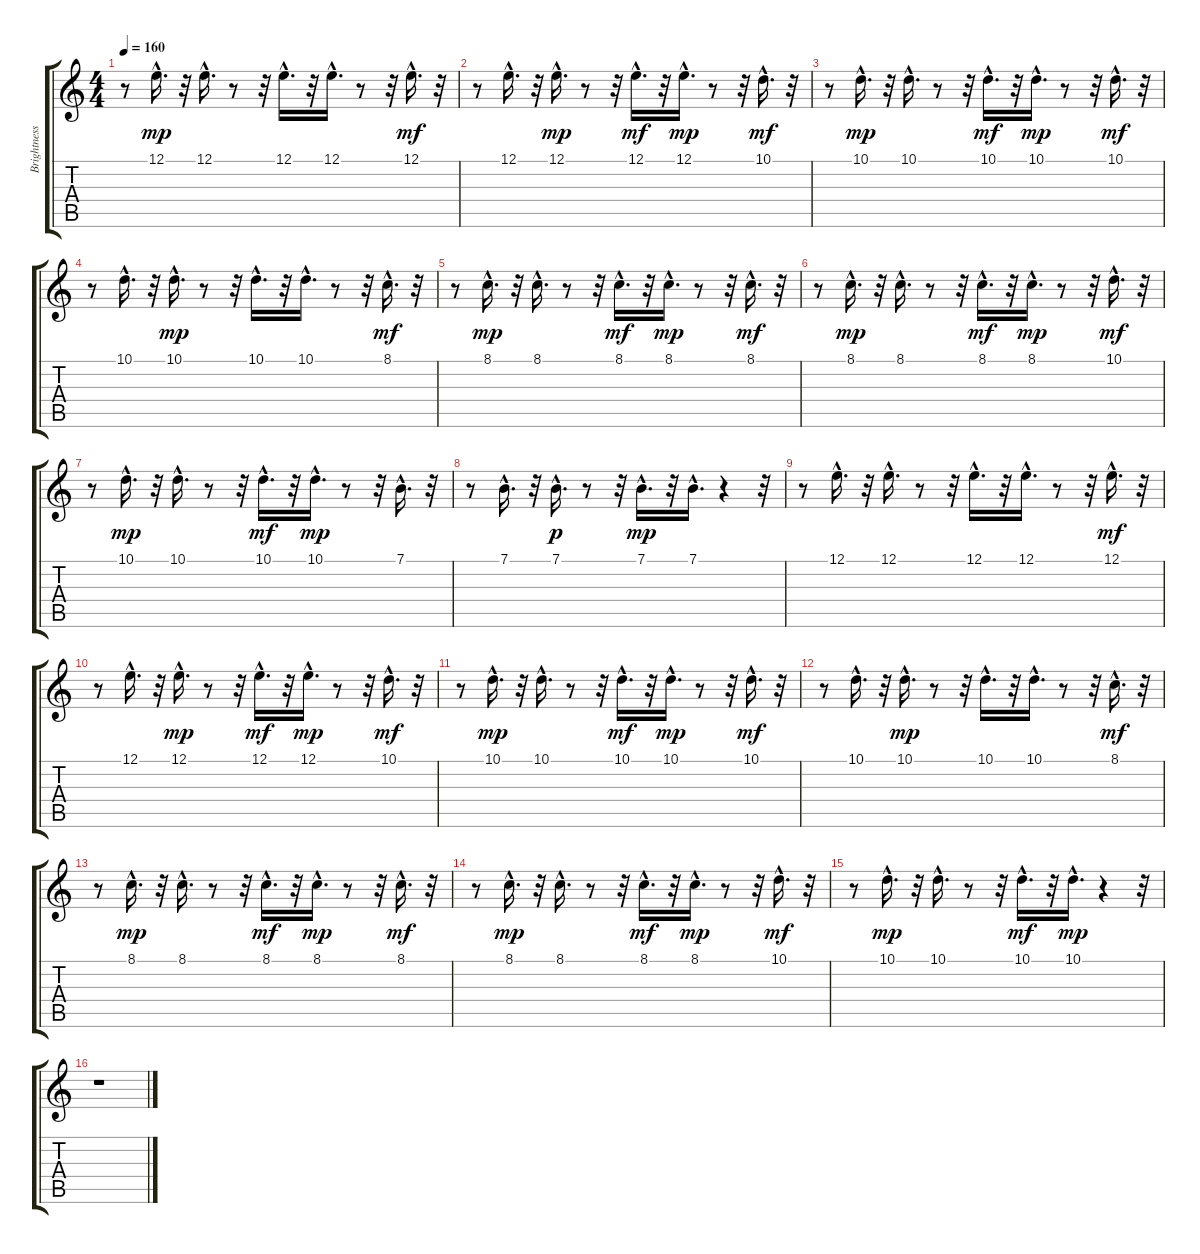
\track ("Brightness" "Brightness") {instrument fx5brightness}
\staff {score tabs}
\tuning (E4 B3 G3 D3 A2 E2) {hide}
\ts (4 4)
\tempo 160
\clef g2
\ks c
r.8{dy mp} 12.1{hac}.16{d} r.32 12.1{hac}.16{d} r.8 r.32 12.1{hac}.16{d} r.32 12.1{hac}.16{d} r.8 r.32 12.1{hac}.16{d dy mf} r.32 |
r.8 12.1{hac}.16{d} r.32 12.1{hac}.16{d dy mp} r.8 r.32 12.1{hac}.16{d dy mf} r.32 12.1{hac}.16{d dy mp} r.8 r.32 10.1{hac}.16{d dy mf} r.32 |
r.8 10.1{hac}.16{d dy mp} r.32 10.1{hac}.16{d} r.8 r.32 10.1{hac}.16{d dy mf} r.32 10.1{hac}.16{d dy mp} r.8 r.32 10.1{hac}.16{d dy mf} r.32 |
r.8 10.1{hac}.16{d} r.32 10.1{hac}.16{d dy mp} r.8 r.32 10.1{hac}.16{d} r.32 10.1{hac}.16{d} r.8 r.32 8.1{hac}.16{d dy mf} r.32 |
r.8 8.1{hac}.16{d dy mp} r.32 8.1{hac}.16{d} r.8 r.32 8.1{hac}.16{d dy mf} r.32 8.1{hac}.16{d dy mp} r.8 r.32 8.1{hac}.16{d dy mf} r.32 |
r.8 8.1{hac}.16{d dy mp} r.32 8.1{hac}.16{d} r.8 r.32 8.1{hac}.16{d dy mf} r.32 8.1{hac}.16{d dy mp} r.8 r.32 10.1{hac}.16{d dy mf} r.32 |
r.8 10.1{hac}.16{d dy mp} r.32 10.1{hac}.16{d} r.8 r.32 10.1{hac}.16{d dy mf} r.32 10.1{hac}.16{d dy mp} r.8 r.32 7.1{hac}.16{d} r.32 |
r.8 7.1{hac}.16{d} r.32 7.1{hac}.16{d dy p} r.8 r.32 7.1{hac}.16{d dy mp} r.32 7.1{hac}.16{d} r.4 r.32 |
r.8 12.1{hac}.16{d} r.32 12.1{hac}.16{d} r.8 r.32 12.1{hac}.16{d} r.32 12.1{hac}.16{d} r.8 r.32 12.1{hac}.16{d dy mf} r.32 |
r.8 12.1{hac}.16{d} r.32 12.1{hac}.16{d dy mp} r.8 r.32 12.1{hac}.16{d dy mf} r.32 12.1{hac}.16{d dy mp} r.8 r.32 10.1{hac}.16{d dy mf} r.32 |
r.8 10.1{hac}.16{d dy mp} r.32 10.1{hac}.16{d} r.8 r.32 10.1{hac}.16{d dy mf} r.32 10.1{hac}.16{d dy mp} r.8 r.32 10.1{hac}.16{d dy mf} r.32 |
r.8 10.1{hac}.16{d} r.32 10.1{hac}.16{d dy mp} r.8 r.32 10.1{hac}.16{d} r.32 10.1{hac}.16{d} r.8 r.32 8.1{hac}.16{d dy mf} r.32 |
r.8 8.1{hac}.16{d dy mp} r.32 8.1{hac}.16{d} r.8 r.32 8.1{hac}.16{d dy mf} r.32 8.1{hac}.16{d dy mp} r.8 r.32 8.1{hac}.16{d dy mf} r.32 |
r.8 8.1{hac}.16{d dy mp} r.32 8.1{hac}.16{d} r.8 r.32 8.1{hac}.16{d dy mf} r.32 8.1{hac}.16{d dy mp} r.8 r.32 10.1{hac}.16{d dy mf} r.32 |
r.8 10.1{hac}.16{d dy mp} r.32 10.1{hac}.16{d} r.8 r.32 10.1{hac}.16{d dy mf} r.32 10.1{hac}.16{d dy mp} r.4 r.32 |
r.1
